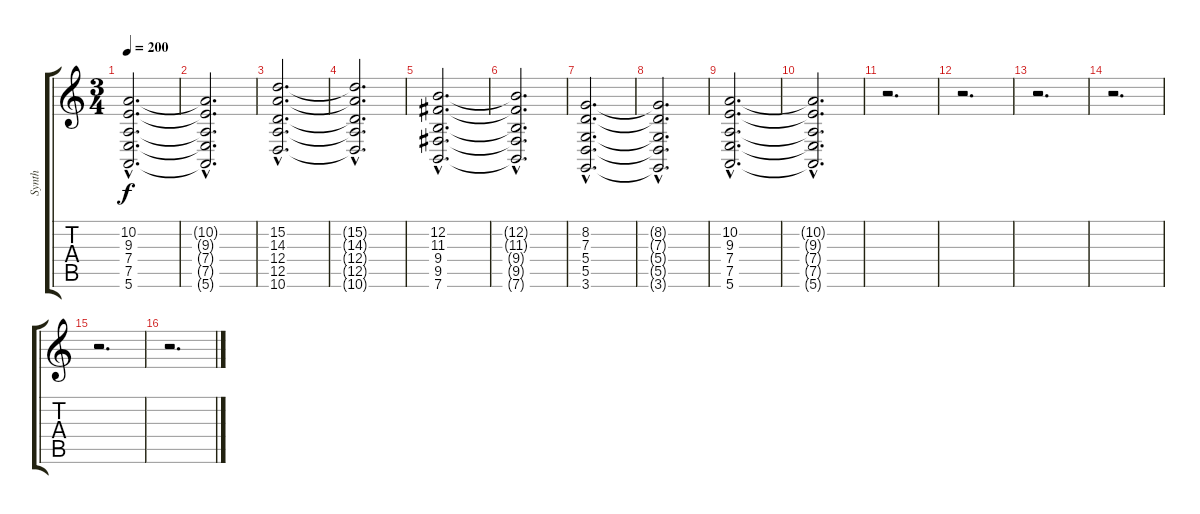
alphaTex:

\track ("Synth" "Synth") {instrument rockorgan}
\staff {score tabs}
\tuning (E4 B3 G3 D3 A2 E2) {hide}
\ts (3 4)
\tempo 200
\clef g2
\ks c
(10.2{hac} 9.3{hac} 7.4{hac} 7.5{hac} 5.6{hac}).2{d dy f} |
(10.2{hac t} 9.3{hac t} 7.4{hac t} 7.5{hac t} 5.6{hac t}).2{d} |
(15.2{hac} 14.3{hac} 12.4{hac} 12.5{hac} 10.6{hac}).2{d} |
(15.2{hac t} 14.3{hac t} 12.4{hac t} 12.5{hac t} 10.6{hac t}).2{d} |
(12.2{hac} 11.3{hac} 9.4{hac} 9.5{hac} 7.6{hac}).2{d} |
(12.2{hac t} 11.3{hac t} 9.4{hac t} 9.5{hac t} 7.6{hac t}).2{d} |
(8.2{hac} 7.3{hac} 5.4{hac} 5.5{hac} 3.6{hac}).2{d} |
(8.2{hac t} 7.3{hac t} 5.4{hac t} 5.5{hac t} 3.6{hac t}).2{d} |
(10.2{hac} 9.3{hac} 7.4{hac} 7.5{hac} 5.6{hac}).2{d} |
(10.2{hac t} 9.3{hac t} 7.4{hac t} 7.5{hac t} 5.6{hac t}).2{d} |
r.2{d} |
r.2{d} |
r.2{d} |
r.2{d} |
r.2{d} |
r.2{d}
